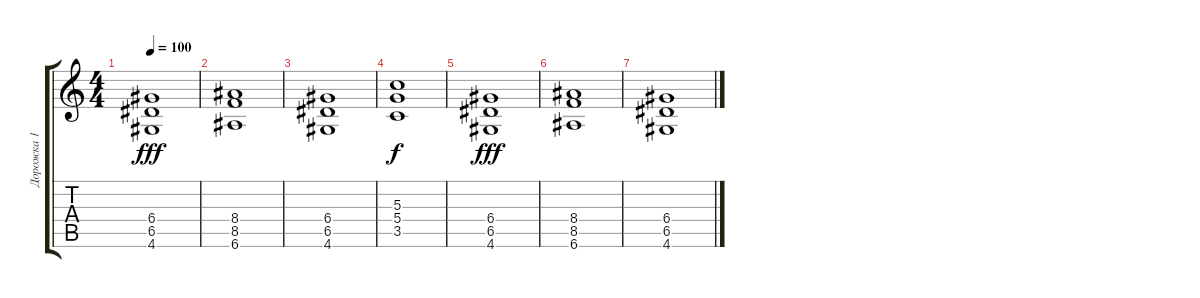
\track ("Дорожка 1" "Дорожка 1") {instrument distortionguitar}
\staff {score tabs}
\tuning (E4 B3 G3 D3 A2 E2) {hide}
\ts (4 4)
\tempo 100
\clef g2
\ks c
(6.4 6.5 4.6).1{dy fff} |
(8.4 8.5 6.6).1 |
(6.4 6.5 4.6).1 |
(5.3 5.4 3.5).1{dy f} |
(6.4 6.5 4.6).1{dy fff} |
(8.4 8.5 6.6).1 |
(6.4 6.5 4.6).1
